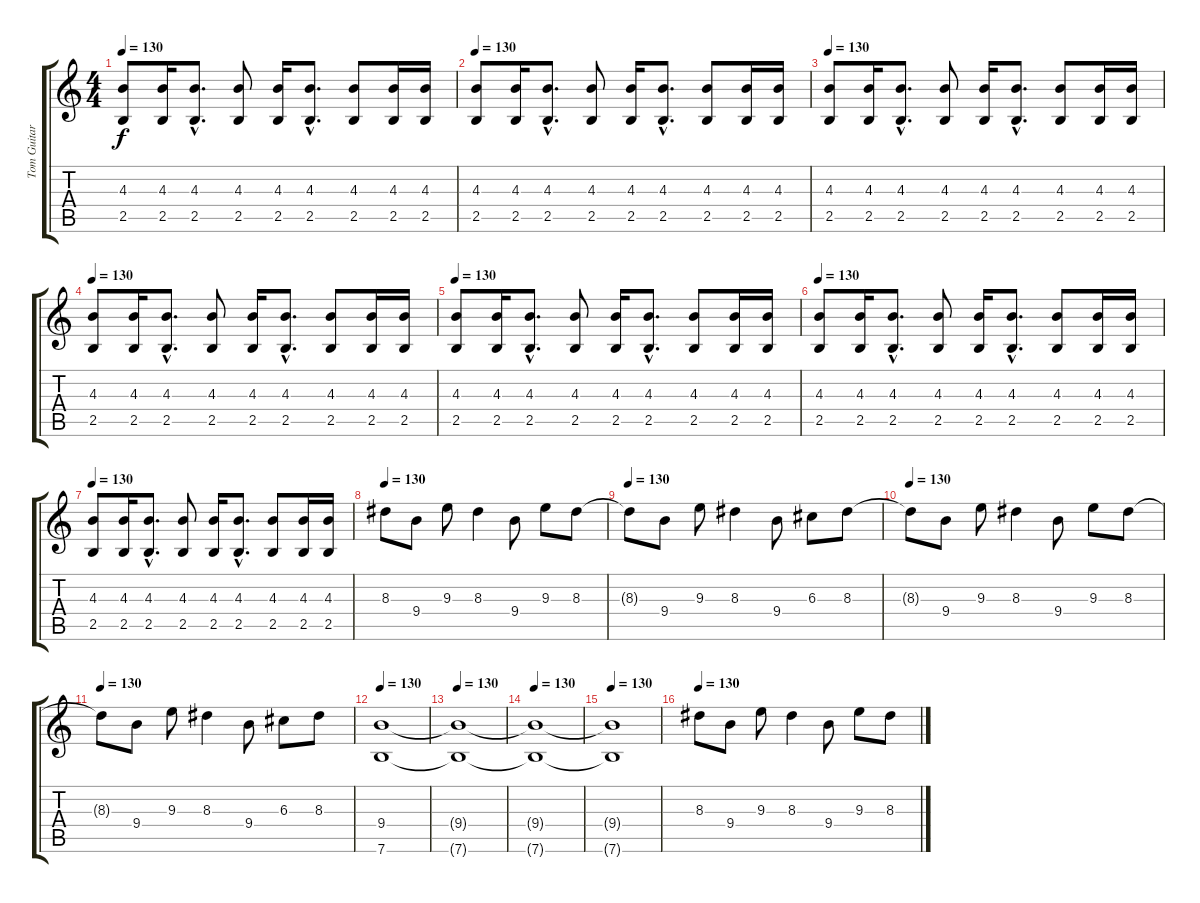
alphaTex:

\track ("Tom Guitar 1" "Tom Guitar") {instrument distortionguitar}
\staff {score tabs}
\tuning (E4 B3 G3 D3 A2 E2) {hide}
\ts (4 4)
\tempo 130
\clef g2
\ks c
(4.3 2.5).8{dy f} (4.3 2.5).16 (4.3{hac} 2.5{hac}).8{d} (4.3 2.5).8 (4.3 2.5).16 (4.3{hac} 2.5{hac}).8{d} (4.3 2.5).8 (4.3 2.5).16 (4.3 2.5).16 |
\tempo 130
(4.3 2.5).8 (4.3 2.5).16 (4.3{hac} 2.5{hac}).8{d} (4.3 2.5).8 (4.3 2.5).16 (4.3{hac} 2.5{hac}).8{d} (4.3 2.5).8 (4.3 2.5).16 (4.3 2.5).16 |
\tempo 130
(4.3 2.5).8 (4.3 2.5).16 (4.3{hac} 2.5{hac}).8{d} (4.3 2.5).8 (4.3 2.5).16 (4.3{hac} 2.5{hac}).8{d} (4.3 2.5).8 (4.3 2.5).16 (4.3 2.5).16 |
\tempo 130
(4.3 2.5).8 (4.3 2.5).16 (4.3{hac} 2.5{hac}).8{d} (4.3 2.5).8 (4.3 2.5).16 (4.3{hac} 2.5{hac}).8{d} (4.3 2.5).8 (4.3 2.5).16 (4.3 2.5).16 |
\tempo 130
(4.3 2.5).8 (4.3 2.5).16 (4.3{hac} 2.5{hac}).8{d} (4.3 2.5).8 (4.3 2.5).16 (4.3{hac} 2.5{hac}).8{d} (4.3 2.5).8 (4.3 2.5).16 (4.3 2.5).16 |
\tempo 130
(4.3 2.5).8 (4.3 2.5).16 (4.3{hac} 2.5{hac}).8{d} (4.3 2.5).8 (4.3 2.5).16 (4.3{hac} 2.5{hac}).8{d} (4.3 2.5).8 (4.3 2.5).16 (4.3 2.5).16 |
\tempo 130
(4.3 2.5).8 (4.3 2.5).16 (4.3{hac} 2.5{hac}).8{d} (4.3 2.5).8 (4.3 2.5).16 (4.3{hac} 2.5{hac}).8{d} (4.3 2.5).8 (4.3 2.5).16 (4.3 2.5).16 |
\tempo 130
8.3.8{volume 14} 9.4.8 9.3.8 8.3.4 9.4.8 9.3.8 8.3.8 |
\tempo 130
8.3{t}.8 9.4.8 9.3.8 8.3.4 9.4.8 6.3.8 8.3.8 |
\tempo 130
8.3{t}.8{volume 14} 9.4.8 9.3.8 8.3.4 9.4.8 9.3.8 8.3.8 |
\tempo 130
8.3{t}.8 9.4.8 9.3.8 8.3.4 9.4.8 6.3.8 8.3.8 |
\tempo 130
(9.4 7.6).1 |
\tempo 130
(9.4{t} 7.6{t}).1 |
\tempo 130
(9.4{t} 7.6{t}).1{volume 0} |
\tempo 130
(9.4{t} 7.6{t}).1 |
\tempo 130
8.3.8{volume 14 instrument electricguitarclean} 9.4.8 9.3.8 8.3.4 9.4.8 9.3.8 8.3.8
